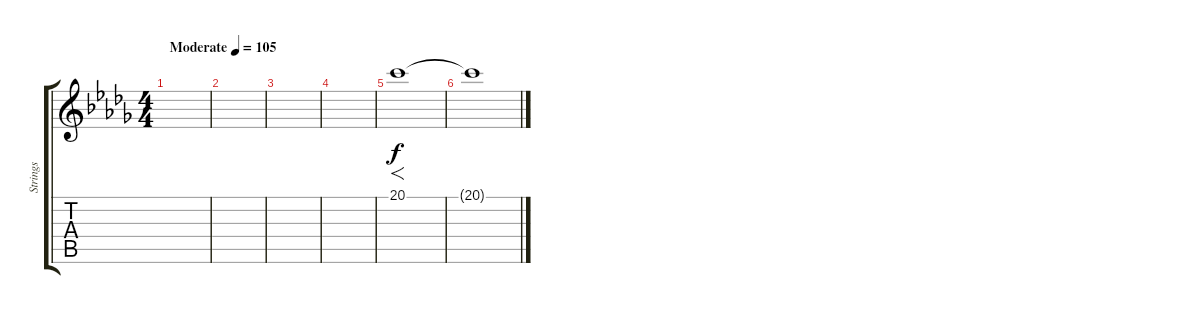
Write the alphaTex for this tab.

\track ("Strings" "Strings") {instrument stringensemble2}
\staff {score tabs}
\tuning (E4 B3 G3 D3 A2 E2) {hide}
\ts (4 4)
\tempo (105 "Moderate")
\clef g2
\ks db
|
|
|
|
20.1.1{f} |
20.1{t}.1
